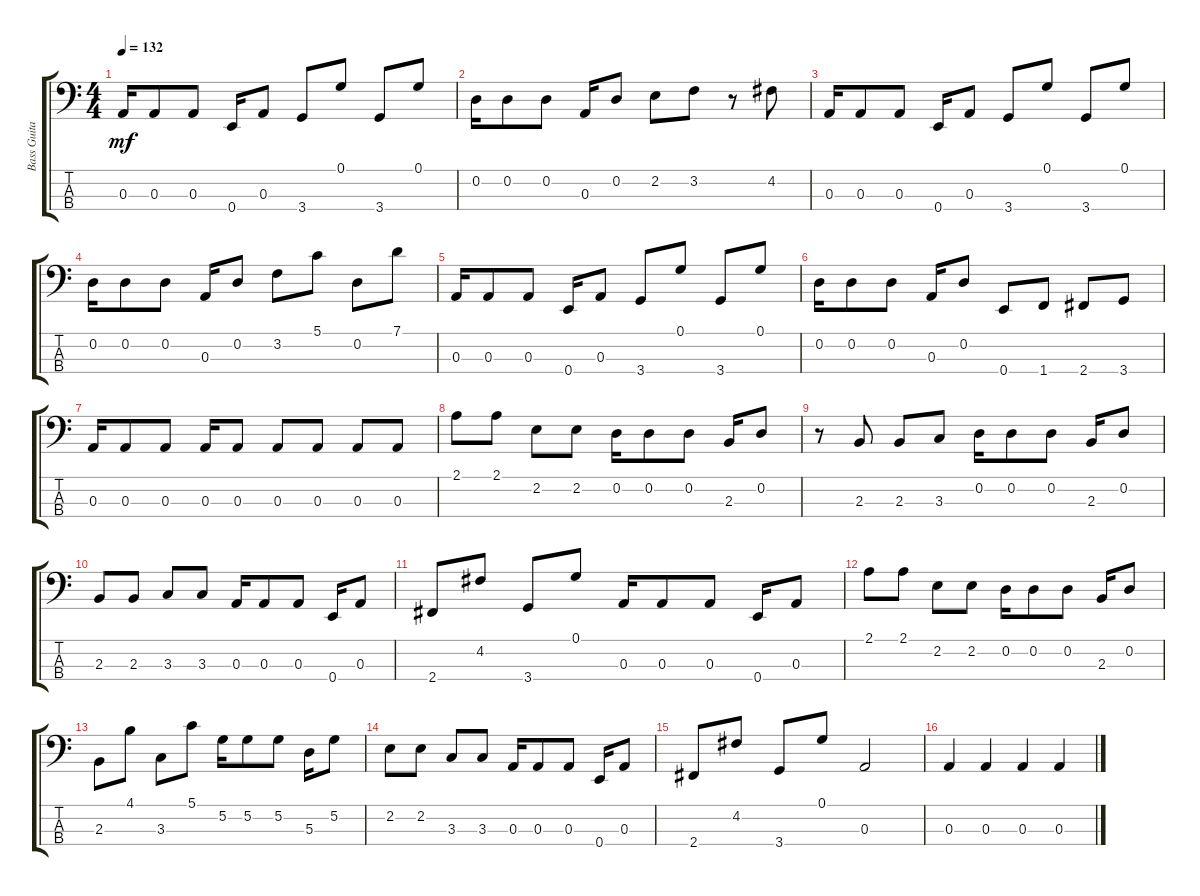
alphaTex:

\track ("Bass Guitar" "Bass Guita") {instrument electricbassfinger}
\staff {score tabs}
\tuning (G2 D2 A1 E1) {hide}
\ts (4 4)
\tempo 132
\clef f4
\ks c
0.3.16{dy mf} 0.3.8 0.3.8 0.4.16 0.3.8 3.4.8 0.1.8 3.4.8 0.1.8 |
0.2.16 0.2.8 0.2.8 0.3.16 0.2.8 2.2.8 3.2.8 r.8 4.2.8 |
0.3.16 0.3.8 0.3.8 0.4.16 0.3.8 3.4.8 0.1.8 3.4.8 0.1.8 |
0.2.16 0.2.8 0.2.8 0.3.16 0.2.8 3.2.8 5.1.8 0.2.8 7.1.8 |
0.3.16 0.3.8 0.3.8 0.4.16 0.3.8 3.4.8 0.1.8 3.4.8 0.1.8 |
0.2.16 0.2.8 0.2.8 0.3.16 0.2.8 0.4.8 1.4.8 2.4.8 3.4.8 |
0.3.16 0.3.8 0.3.8 0.3.16 0.3.8 0.3.8 0.3.8 0.3.8 0.3.8 |
2.1.8 2.1.8 2.2.8 2.2.8 0.2.16 0.2.8 0.2.8 2.3.16 0.2.8 |
r.8 2.3.8 2.3.8 3.3.8 0.2.16 0.2.8 0.2.8 2.3.16 0.2.8 |
2.3.8 2.3.8 3.3.8 3.3.8 0.3.16 0.3.8 0.3.8 0.4.16 0.3.8 |
2.4.8 4.2.8 3.4.8 0.1.8 0.3.16 0.3.8 0.3.8 0.4.16 0.3.8 |
2.1.8 2.1.8 2.2.8 2.2.8 0.2.16 0.2.8 0.2.8 2.3.16 0.2.8 |
2.3.8 4.1.8 3.3.8 5.1.8 5.2.16 5.2.8 5.2.8 5.3.16 5.2.8 |
2.2.8 2.2.8 3.3.8 3.3.8 0.3.16 0.3.8 0.3.8 0.4.16 0.3.8 |
2.4.8 4.2.8 3.4.8 0.1.8 0.3.2 |
0.3.4 0.3.4 0.3.4 0.3.4
